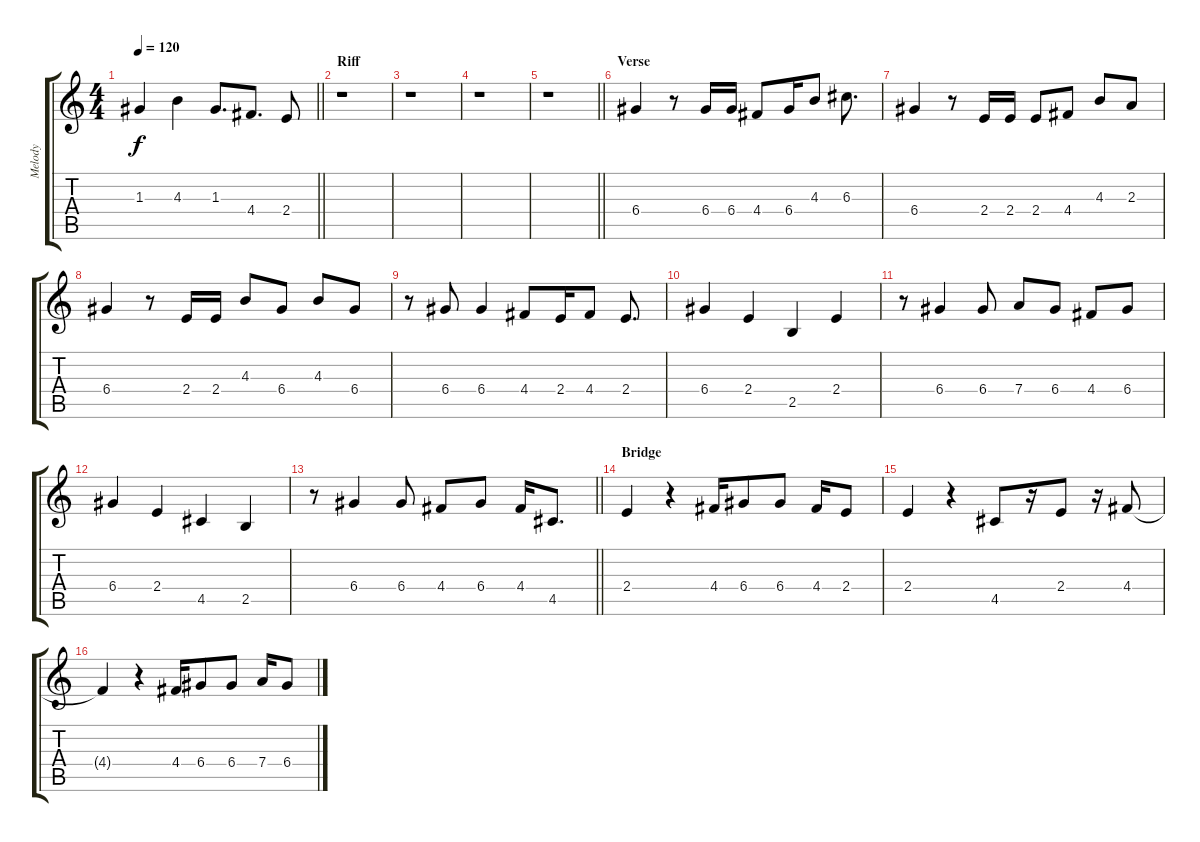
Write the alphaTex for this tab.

\track ("Melody" "Melody") {instrument flute}
\staff {score tabs}
\tuning (E5 B4 G4 D4 A3 E3) {hide}
\ts (4 4)
\tempo 120
\clef g2
\barLineRight lightlight
\ks c
1.3{t}.4{dy f} 4.3.4 1.3.8{d} 4.4.8{d} 2.4.8 |
\section ("" "Riff")
r.1 |
r.1 |
r.1 |
\barLineRight lightlight
r.1 |
\section ("" "Verse")
6.4.4 r.8 6.4.16 6.4.16 4.4.8 6.4.16 4.3.8 6.3.8{d} |
6.4.4 r.8 2.4.16 2.4.16 2.4.8 4.4.8 4.3.8 2.3.8 |
6.4.4 r.8 2.4.16 2.4.16 4.3.8 6.4.8 4.3.8 6.4.8 |
r.8 6.4.8 6.4.4 4.4.8 2.4.16 4.4.8 2.4.8{d} |
6.4.4 2.4.4 2.5.4 2.4.4 |
r.8 6.4.4 6.4.8 7.4.8 6.4.8 4.4.8 6.4.8 |
6.4.4 2.4.4 4.5.4 2.5.4 |
\barLineRight lightlight
r.8 6.4.4 6.4.8 4.4.8 6.4.8 4.4.16 4.5.8{d} |
\section ("" "Bridge")
2.4.4 r.4 4.4.16 6.4.8 6.4.8 4.4.16 2.4.8 |
2.4.4 r.4 4.5.8 r.16 2.4.8 r.16 4.4.8 |
4.4{t}.4 r.4 4.4.16 6.4.8 6.4.8 7.4.16 6.4.8
